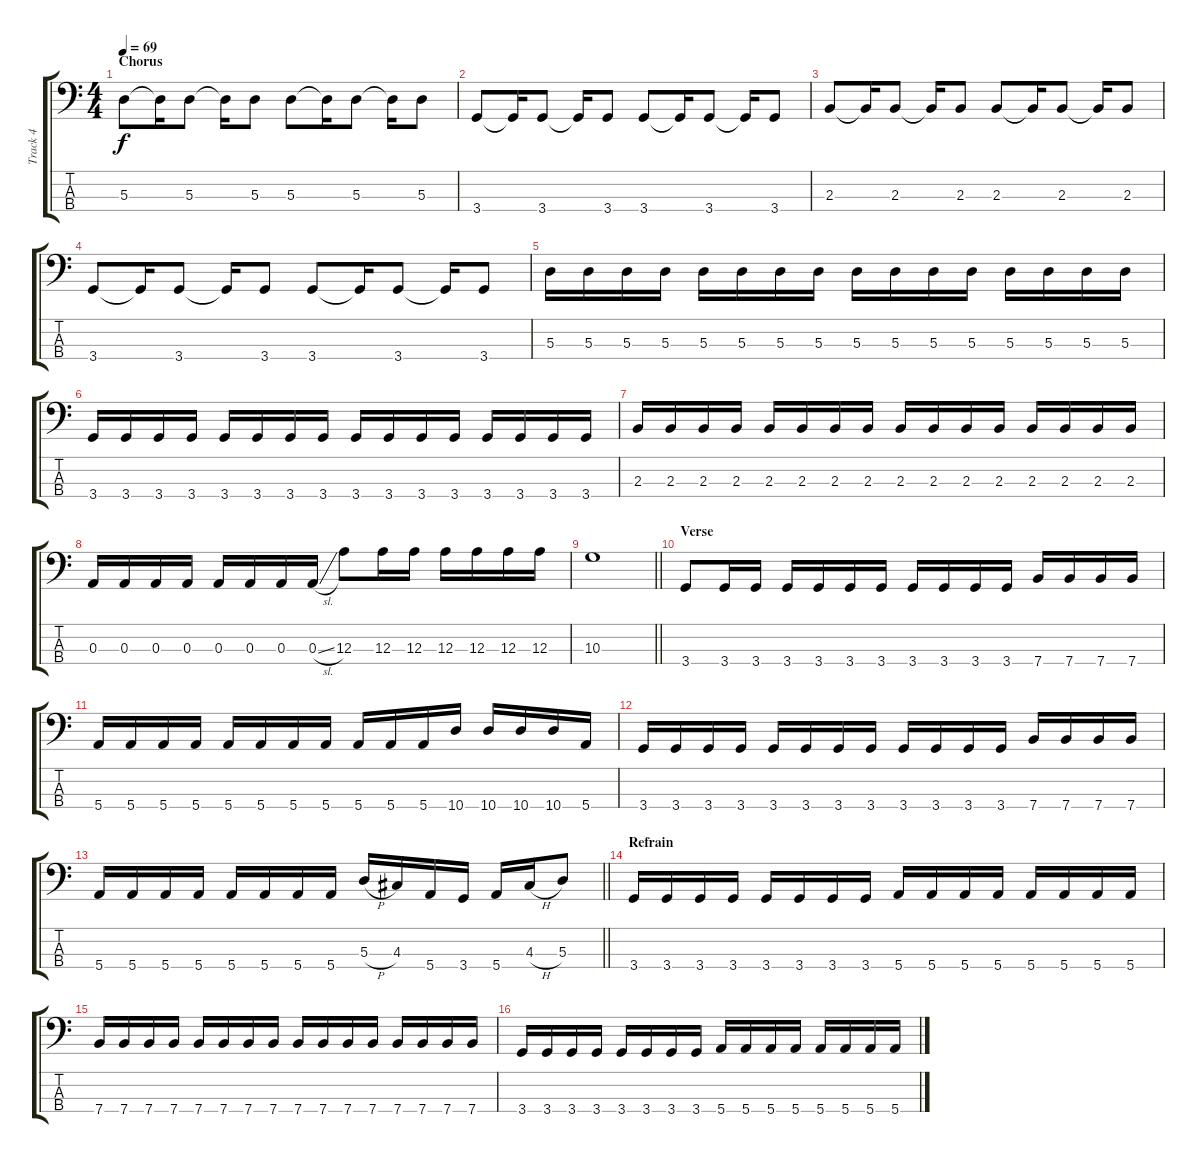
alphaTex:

\track ("Track 4" "Track 4") {instrument electricbasspick}
\staff {score tabs}
\tuning (G2 D2 A1 E1) {hide}
\ts (4 4)
\section ("" "Chorus")
\tempo 69
\clef f4
\ks c
5.3.8{dy f} 5.3{t}.16 5.3.8 5.3{t}.16 5.3.8 5.3.8 5.3{t}.16 5.3.8 5.3{t}.16 5.3.8 |
3.4.8 3.4{t}.16 3.4.8 3.4{t}.16 3.4.8 3.4.8 3.4{t}.16 3.4.8 3.4{t}.16 3.4.8 |
2.3.8 2.3{t}.16 2.3.8 2.3{t}.16 2.3.8 2.3.8 2.3{t}.16 2.3.8 2.3{t}.16 2.3.8 |
3.4.8 3.4{t}.16 3.4.8 3.4{t}.16 3.4.8 3.4.8 3.4{t}.16 3.4.8 3.4{t}.16 3.4.8 |
5.3.16 5.3.16 5.3.16 5.3.16 5.3.16 5.3.16 5.3.16 5.3.16 5.3.16 5.3.16 5.3.16 5.3.16 5.3.16 5.3.16 5.3.16 5.3.16 |
3.4.16 3.4.16 3.4.16 3.4.16 3.4.16 3.4.16 3.4.16 3.4.16 3.4.16 3.4.16 3.4.16 3.4.16 3.4.16 3.4.16 3.4.16 3.4.16 |
2.3.16 2.3.16 2.3.16 2.3.16 2.3.16 2.3.16 2.3.16 2.3.16 2.3.16 2.3.16 2.3.16 2.3.16 2.3.16 2.3.16 2.3.16 2.3.16 |
0.3.16 0.3.16 0.3.16 0.3.16 0.3.16 0.3.16 0.3.16 0.3{sl}.16 12.3.8 12.3.16 12.3.16 12.3.16 12.3.16 12.3.16 12.3.16 |
\barLineRight lightlight
10.3.1 |
\section ("" "Verse")
3.4.8 3.4.16 3.4.16 3.4.16 3.4.16 3.4.16 3.4.16 3.4.16 3.4.16 3.4.16 3.4.16 7.4.16 7.4.16 7.4.16 7.4.16 |
5.4.16 5.4.16 5.4.16 5.4.16 5.4.16 5.4.16 5.4.16 5.4.16 5.4.16 5.4.16 5.4.16 10.4.16 10.4.16 10.4.16 10.4.16 5.4.16 |
3.4.16 3.4.16 3.4.16 3.4.16 3.4.16 3.4.16 3.4.16 3.4.16 3.4.16 3.4.16 3.4.16 3.4.16 7.4.16 7.4.16 7.4.16 7.4.16 |
\barLineRight lightlight
5.4.16 5.4.16 5.4.16 5.4.16 5.4.16 5.4.16 5.4.16 5.4.16 5.3{h}.16 4.3.16 5.4.16 3.4.16 5.4.16 4.3{h}.16 5.3.8 |
\section ("" "Refrain")
3.4.16 3.4.16 3.4.16 3.4.16 3.4.16 3.4.16 3.4.16 3.4.16 5.4.16 5.4.16 5.4.16 5.4.16 5.4.16 5.4.16 5.4.16 5.4.16 |
7.4.16 7.4.16 7.4.16 7.4.16 7.4.16 7.4.16 7.4.16 7.4.16 7.4.16 7.4.16 7.4.16 7.4.16 7.4.16 7.4.16 7.4.16 7.4.16 |
3.4.16 3.4.16 3.4.16 3.4.16 3.4.16 3.4.16 3.4.16 3.4.16 5.4.16 5.4.16 5.4.16 5.4.16 5.4.16 5.4.16 5.4.16 5.4.16
